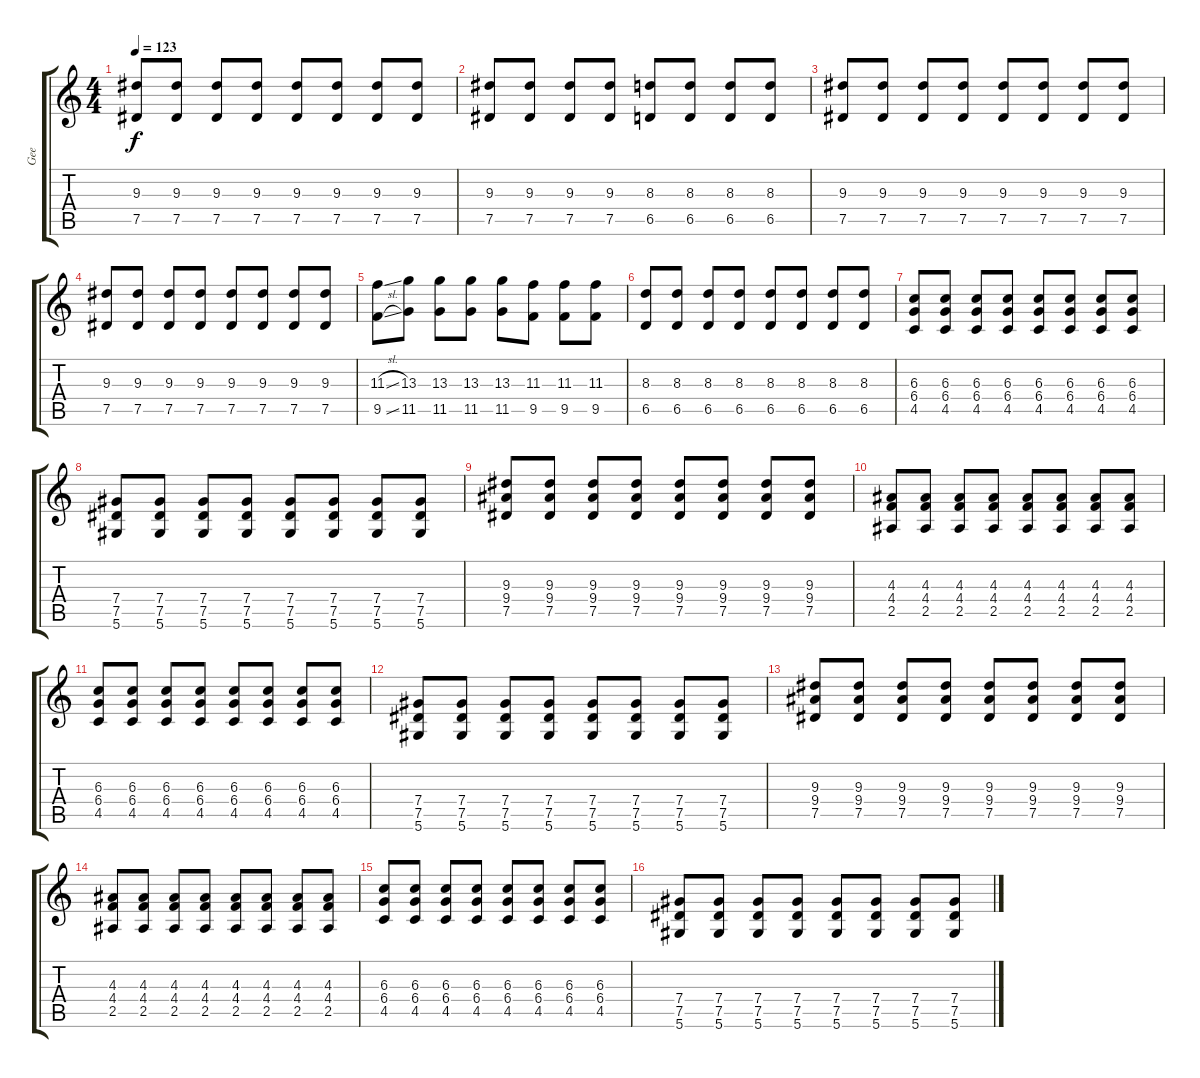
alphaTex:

\track ("Gee" "Gee") {instrument overdrivenguitar}
\staff {score tabs}
\tuning (Eb4 Bb3 Gb3 Db3 Ab2 Eb2) {hide}
\ts (4 4)
\tempo 123
\clef g2
\ks c
(9.3 7.5).8{dy f} (9.3 7.5).8 (9.3 7.5).8 (9.3 7.5).8 (9.3 7.5).8 (9.3 7.5).8 (9.3 7.5).8 (9.3 7.5).8 |
(9.3 7.5).8 (9.3 7.5).8 (9.3 7.5).8 (9.3 7.5).8 (8.3 6.5).8 (8.3 6.5).8 (8.3 6.5).8 (8.3 6.5).8 |
(9.3 7.5).8 (9.3 7.5).8 (9.3 7.5).8 (9.3 7.5).8 (9.3 7.5).8 (9.3 7.5).8 (9.3 7.5).8 (9.3 7.5).8 |
(9.3 7.5).8 (9.3 7.5).8 (9.3 7.5).8 (9.3 7.5).8 (9.3 7.5).8 (9.3 7.5).8 (9.3 7.5).8 (9.3 7.5).8 |
(11.3{sl} 9.5{sl}).8 (13.3 11.5).8 (13.3 11.5).8 (13.3 11.5).8 (13.3 11.5).8 (11.3 9.5).8 (11.3 9.5).8 (11.3 9.5).8 |
(8.3 6.5).8 (8.3 6.5).8 (8.3 6.5).8 (8.3 6.5).8 (8.3 6.5).8 (8.3 6.5).8 (8.3 6.5).8 (8.3 6.5).8 |
(6.3 6.4 4.5).8 (6.3 6.4 4.5).8 (6.3 6.4 4.5).8 (6.3 6.4 4.5).8 (6.3 6.4 4.5).8 (6.3 6.4 4.5).8 (6.3 6.4 4.5).8 (6.3 6.4 4.5).8 |
(7.4 7.5 5.6).8 (7.4 7.5 5.6).8 (7.4 7.5 5.6).8 (7.4 7.5 5.6).8 (7.4 7.5 5.6).8 (7.4 7.5 5.6).8 (7.4 7.5 5.6).8 (7.4 7.5 5.6).8 |
(9.3 9.4 7.5).8 (9.3 9.4 7.5).8 (9.3 9.4 7.5).8 (9.3 9.4 7.5).8 (9.3 9.4 7.5).8 (9.3 9.4 7.5).8 (9.3 9.4 7.5).8 (9.3 9.4 7.5).8 |
(4.3 4.4 2.5).8 (4.3 4.4 2.5).8 (4.3 4.4 2.5).8 (4.3 4.4 2.5).8 (4.3 4.4 2.5).8 (4.3 4.4 2.5).8 (4.3 4.4 2.5).8 (4.3 4.4 2.5).8 |
(6.3 6.4 4.5).8 (6.3 6.4 4.5).8 (6.3 6.4 4.5).8 (6.3 6.4 4.5).8 (6.3 6.4 4.5).8 (6.3 6.4 4.5).8 (6.3 6.4 4.5).8 (6.3 6.4 4.5).8 |
(7.4 7.5 5.6).8 (7.4 7.5 5.6).8 (7.4 7.5 5.6).8 (7.4 7.5 5.6).8 (7.4 7.5 5.6).8 (7.4 7.5 5.6).8 (7.4 7.5 5.6).8 (7.4 7.5 5.6).8 |
(9.3 9.4 7.5).8 (9.3 9.4 7.5).8 (9.3 9.4 7.5).8 (9.3 9.4 7.5).8 (9.3 9.4 7.5).8 (9.3 9.4 7.5).8 (9.3 9.4 7.5).8 (9.3 9.4 7.5).8 |
(4.3 4.4 2.5).8 (4.3 4.4 2.5).8 (4.3 4.4 2.5).8 (4.3 4.4 2.5).8 (4.3 4.4 2.5).8 (4.3 4.4 2.5).8 (4.3 4.4 2.5).8 (4.3 4.4 2.5).8 |
(6.3 6.4 4.5).8 (6.3 6.4 4.5).8 (6.3 6.4 4.5).8 (6.3 6.4 4.5).8 (6.3 6.4 4.5).8 (6.3 6.4 4.5).8 (6.3 6.4 4.5).8 (6.3 6.4 4.5).8 |
(7.4 7.5 5.6).8 (7.4 7.5 5.6).8 (7.4 7.5 5.6).8 (7.4 7.5 5.6).8 (7.4 7.5 5.6).8 (7.4 7.5 5.6).8 (7.4 7.5 5.6).8 (7.4 7.5 5.6).8
